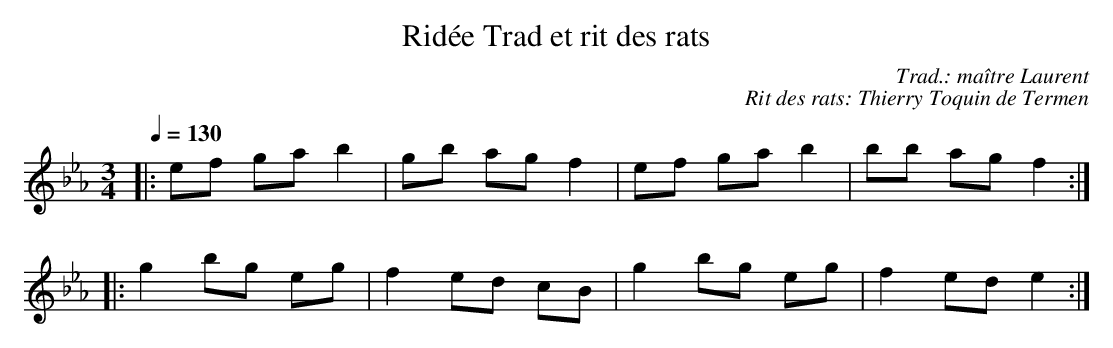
X:1
T:Ridée Trad et rit des rats
C:Trad.: maître Laurent
C:Rit des rats: Thierry Toquin de Termen
M:3/4
L:1/8
Q:1/4=130
K:Ebmaj
|: ef ga b2 |gb ag f2 |ef ga b2 |bb ag f2 ::
g2 bg eg | f2 ed cB | g2 bg eg | f2 ed e2 :|
